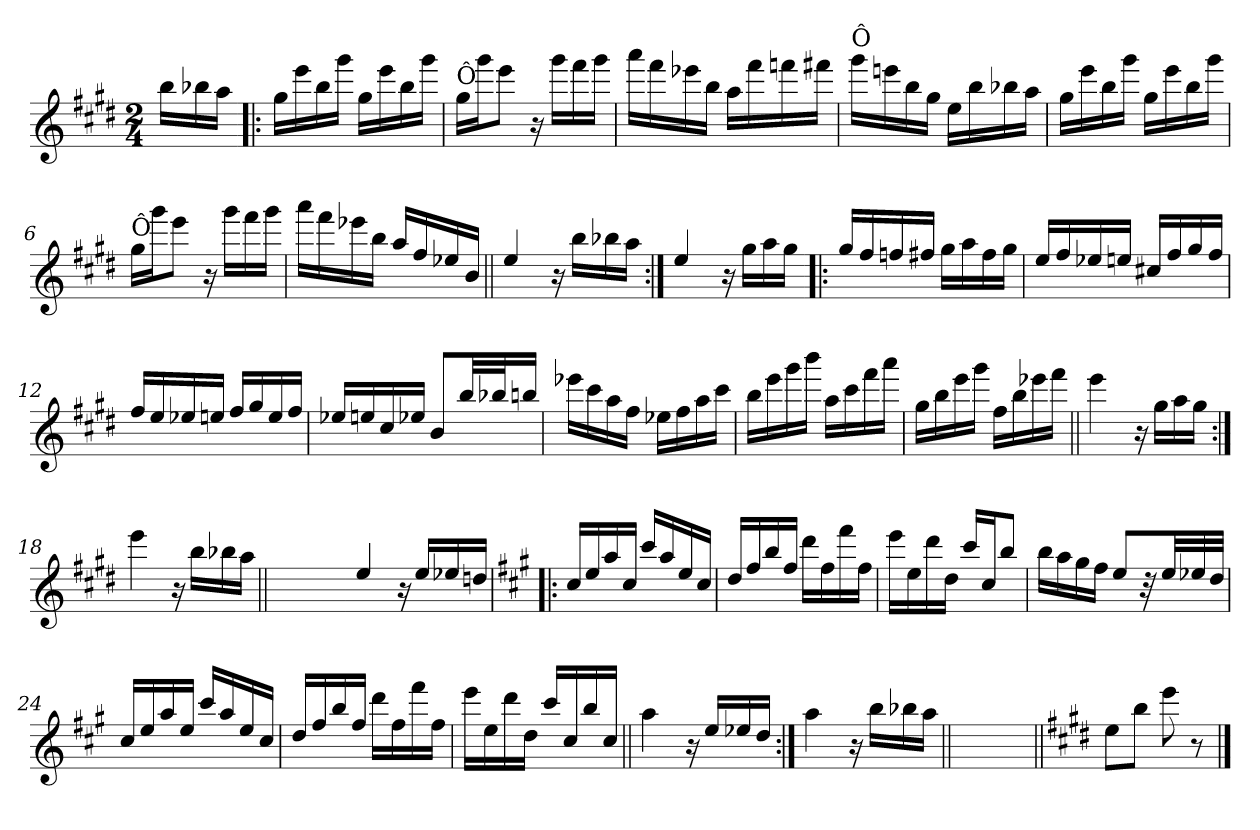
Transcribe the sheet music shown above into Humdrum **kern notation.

**kern
*part1
*staff1
*clefG2
*k[f#c#g#d#]
*E:
*M2/4
=
16bb\LL
16bb-X\
16aa\JJ
=1!|:
16gg#\LL
16eee\
16bb\
16ggg#\JJ
16gg#\LL
16eee\
16bb\
16ggg#\JJ
=2
!LO:TX:a:t=Ô
16gg#\LL
16ggg#\J
8eee\J
16r
16ggg#\LL
16fff#\
16ggg#\JJ
=3
16aaa\LL
16fff#\
16eee-X\
16bb\JJ
16aa\LL
16fff#\
16fffn\
16fff#X\JJ
!!LO:LB:g=z
=4
!LO:TX:a:t=Ô
16ggg#\LL
16eeen\
16bb\
16gg#\JJ
16ee\LL
16bb\
16bb-X\
16aa\JJ
=5
16gg#\LL
16eee\
16bb\
16ggg#\JJ
16gg#\LL
16eee\
16bb\
16ggg#\JJ
=6
!LO:TX:a:t=Ô
16gg#\LL
16ggg#\J
8eee\J
16r
16ggg#\LL
16fff#\
16ggg#\JJ
=7
16aaa\LL
16fff#\
16eee-X\
16bb\JJ
16aa/LL
16ff#/
16ee-X/
16b/JJ
!!LO:LB:g=z
=8||
4ee/
16r
16bb\LL
16bb-X\
16aa\JJ
=9:|!
4ee/
16r
16gg#\LL
16aa\
16gg#\JJ
=10!|:
16gg#/LL
16ff#/
16ffn/
16ff#X/JJ
16gg#\LL
16aa\
16ff#\
16gg#\JJ
=11
16ee/LL
16ff#/
16ee-X/
16een/JJ
16cc#X/LL
16ff#/
16gg#/
16ff#/JJ
!!LO:LB:g=z
=12
16ff#/LL
16ee/
16ee-X/
16een/JJ
16ff#/LL
16gg#/
16ee/
16ff#/JJ
=13
16ee-X/LL
16een/
16cc#/
16ee-X/JJ
8b/L
32bb/LL
32bb-X/J
16bbn/JJ
=14
16eee-X\LL
16ccc#\
16aa\
16ff#\JJ
16ee-X\LL
16ff#\
16aa\
16ccc#\JJ
=15
16bb\LL
16eee\
16ggg#\
16bbb\JJ
16aa\LL
16ccc#\
16fff#\
16aaa\JJ
!!LO:LB:g=z
=16
16gg#\LL
16bb\
16eee\
16ggg#\JJ
16ff#\LL
16bb\
16eee-X\
16fff#\JJ
=17||
4eee\
16r
16gg#\LL
16aa\
16gg#\JJ
=18:|!
4eee\
16r
16bb\LL
16bb-X\
16aa\JJ
=18X181||
2ryy
!!LO:LB:g=z
=19-
4ee/
16r
16ee/LL
16ee-X/
16ddn/JJ
=20!|:
*k[f#c#g#]
*A:
16cc#/LL
16ee/
16aa/
16cc#/JJ
16ccc#/LL
16aa/
16ee/
16cc#/JJ
=21
16dd/LL
16ff#/
16bb/
16ff#/JJ
16ddd\LL
16ff#\
16fff#\
16ff#\JJ
=22
16eee\LL
16ee\
16ddd\
16dd\JJ
16ccc#/LL
16cc#/J
8bb/J
!!LO:LB:g=z
=23
16bb\LL
16aa\
16gg#\
16ff#\JJ
8ee/L
32r
32ee/LL
32ee-X/
32dd/JJJ
=24
16cc#/LL
16ee/
16aa/
16ee/JJ
16ccc#/LL
16aa/
16ee/
16cc#/JJ
=25
16dd/LL
16ff#/
16bb/
16ff#/JJ
16ddd\LL
16ff#\
16fff#\
16ff#\JJ
=26
16eee\LL
16ee\
16ddd\
16dd\JJ
16ccc#/LL
16cc#/
16bb/
16cc#/JJ
!!LO:LB:g=z
=27||
4aa\
16r
16ee/LL
16ee-X/
16dd/JJ
=28:|!
4aa\
16r
16bb\LL
16bb-X\
16aa\JJ
=28X282||
2ryy
=29||
*k[f#c#g#d#]
*E:
8ee\L
8bb\J
8eee\
8r
==
*-
